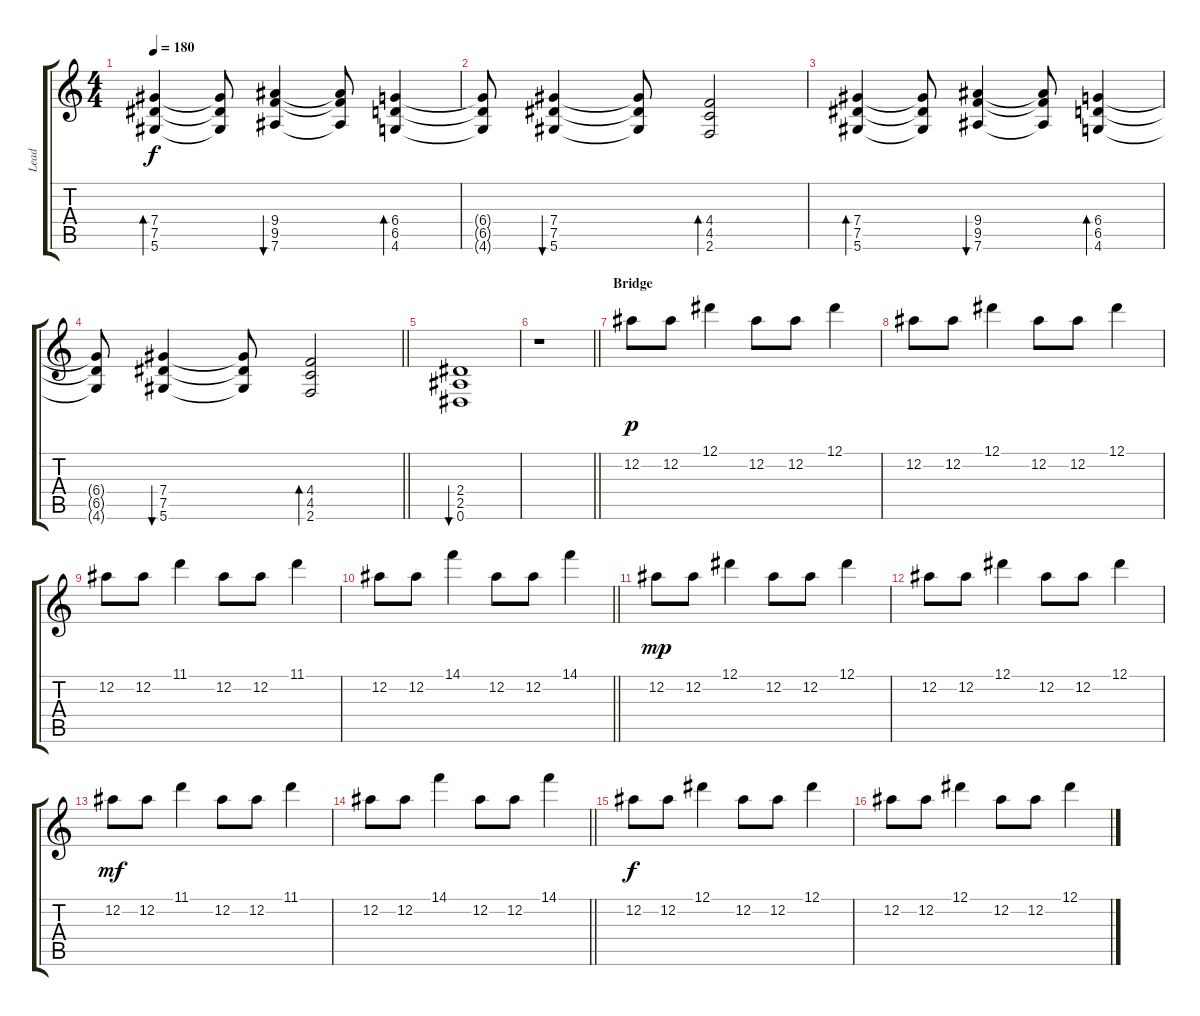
\track ("Lead" "Lead") {instrument distortionguitar}
\staff {score tabs}
\tuning (Eb4 Bb3 Gb3 Db3 Ab2 Eb2) {hide}
\ts (4 4)
\tempo 180
\clef g2
\ks c
(7.4 7.5 5.6).4{bd 120 dy f} (7.4{t} 7.5{t} 5.6{t}).8 (9.4 9.5 7.6).4{bu 120} (9.4{t} 9.5{t} 7.6{t}).8 (6.4 6.5 4.6).4{bd 120} |
(6.4{t} 6.5{t} 4.6{t}).8 (7.4 7.5 5.6).4{bu 120} (7.4{t} 7.5{t} 5.6{t}).8 (4.4 4.5 2.6).2{bd 120} |
(7.4 7.5 5.6).4{bd 120} (7.4{t} 7.5{t} 5.6{t}).8 (9.4 9.5 7.6).4{bu 120} (9.4{t} 9.5{t} 7.6{t}).8 (6.4 6.5 4.6).4{bd 120} |
\barLineRight lightlight
(6.4{t} 6.5{t} 4.6{t}).8 (7.4 7.5 5.6).4{bu 120} (7.4{t} 7.5{t} 5.6{t}).8 (4.4 4.5 2.6).2{bd 120} |
(2.4 2.5 0.6).1{bu 120 volume 6} |
\barLineRight lightlight
r.1 |
\section ("" "Bridge")
12.2.8{dy p volume 13} 12.2.8 12.1.4 12.2.8 12.2.8 12.1.4 |
12.2.8 12.2.8 12.1.4 12.2.8 12.2.8 12.1.4 |
12.2.8 12.2.8 11.1.4 12.2.8 12.2.8 11.1.4 |
\barLineRight lightlight
12.2.8 12.2.8 14.1.4 12.2.8 12.2.8 14.1.4 |
12.2.8{dy mp} 12.2.8 12.1.4 12.2.8 12.2.8 12.1.4 |
12.2.8 12.2.8 12.1.4 12.2.8 12.2.8 12.1.4 |
12.2.8{dy mf} 12.2.8 11.1.4 12.2.8 12.2.8 11.1.4 |
\barLineRight lightlight
12.2.8 12.2.8 14.1.4 12.2.8 12.2.8 14.1.4 |
12.2.8{dy f} 12.2.8 12.1.4 12.2.8 12.2.8 12.1.4 |
12.2.8 12.2.8 12.1.4 12.2.8 12.2.8 12.1.4
